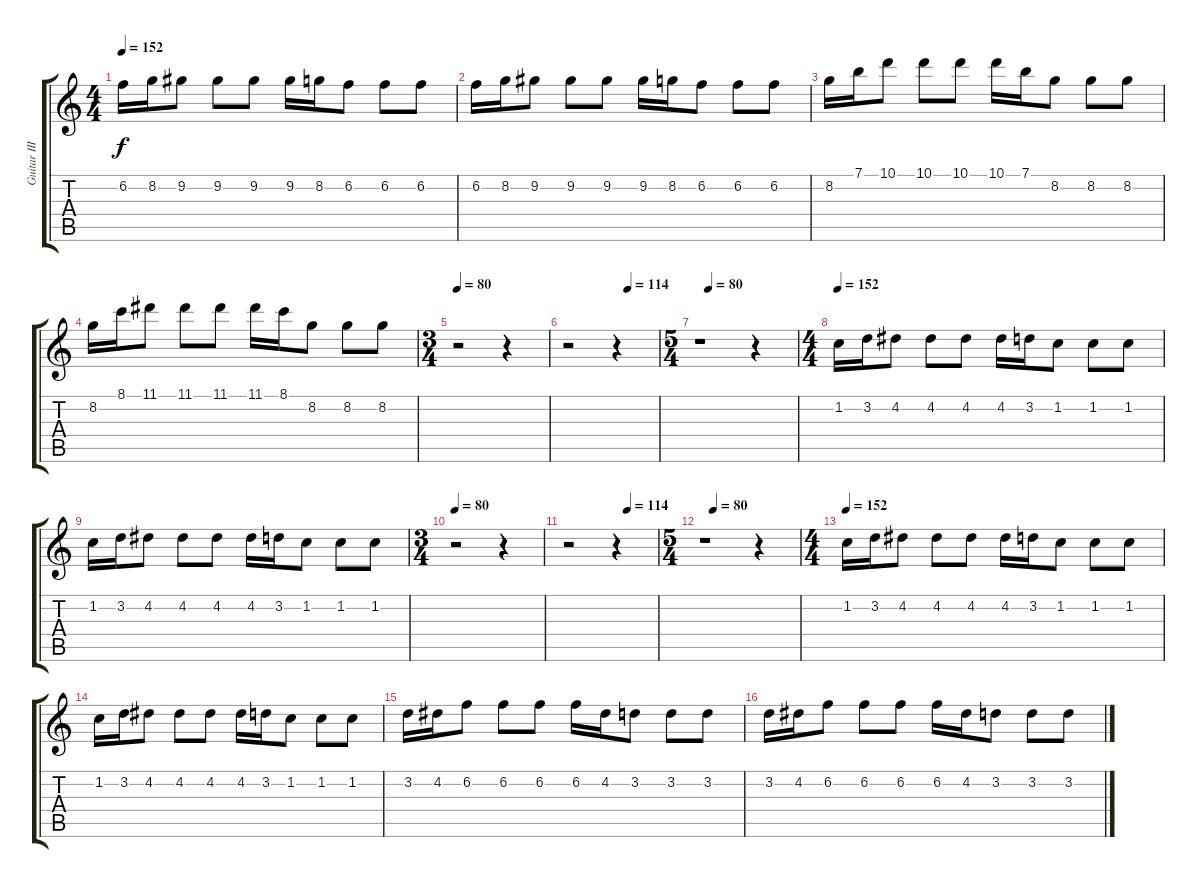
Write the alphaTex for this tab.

\track ("Guitar III" "Guitar III") {instrument overdrivenguitar}
\staff {score tabs}
\tuning (E4 B3 G3 D3 A2 E2) {hide}
\ts (4 4)
\tempo 152
\clef g2
\ks c
6.2.16{dy f} 8.2.16 9.2.8 9.2.8 9.2.8 9.2.16 8.2.16 6.2.8 6.2.8 6.2.8 |
6.2.16 8.2.16 9.2.8 9.2.8 9.2.8 9.2.16 8.2.16 6.2.8 6.2.8 6.2.8 |
8.2.16 7.1.16 10.1.8 10.1.8 10.1.8 10.1.16 7.1.16 8.2.8 8.2.8 8.2.8 |
8.2.16 8.1.16 11.1.8 11.1.8 11.1.8 11.1.16 8.1.16 8.2.8 8.2.8 8.2.8 |
\ts (3 4)
\tempo 80
r.2 r.4 |
\tempo (114 0.6666666666666666)
r.2 r.4 |
\ts (5 4)
\tempo (80 0.1)
r.1 r.4 |
\ts (4 4)
\tempo 152
1.2.16 3.2.16 4.2.8 4.2.8 4.2.8 4.2.16 3.2.16 1.2.8 1.2.8 1.2.8 |
1.2.16 3.2.16 4.2.8 4.2.8 4.2.8 4.2.16 3.2.16 1.2.8 1.2.8 1.2.8 |
\ts (3 4)
\tempo 80
r.2 r.4 |
\tempo (114 0.6666666666666666)
r.2 r.4 |
\ts (5 4)
\tempo (80 0.1)
r.1 r.4 |
\ts (4 4)
\tempo 152
1.2.16 3.2.16 4.2.8 4.2.8 4.2.8 4.2.16 3.2.16 1.2.8 1.2.8 1.2.8 |
1.2.16 3.2.16 4.2.8 4.2.8 4.2.8 4.2.16 3.2.16 1.2.8 1.2.8 1.2.8 |
3.2.16 4.2.16 6.2.8 6.2.8 6.2.8 6.2.16 4.2.16 3.2.8 3.2.8 3.2.8 |
3.2.16 4.2.16 6.2.8 6.2.8 6.2.8 6.2.16 4.2.16 3.2.8 3.2.8 3.2.8
